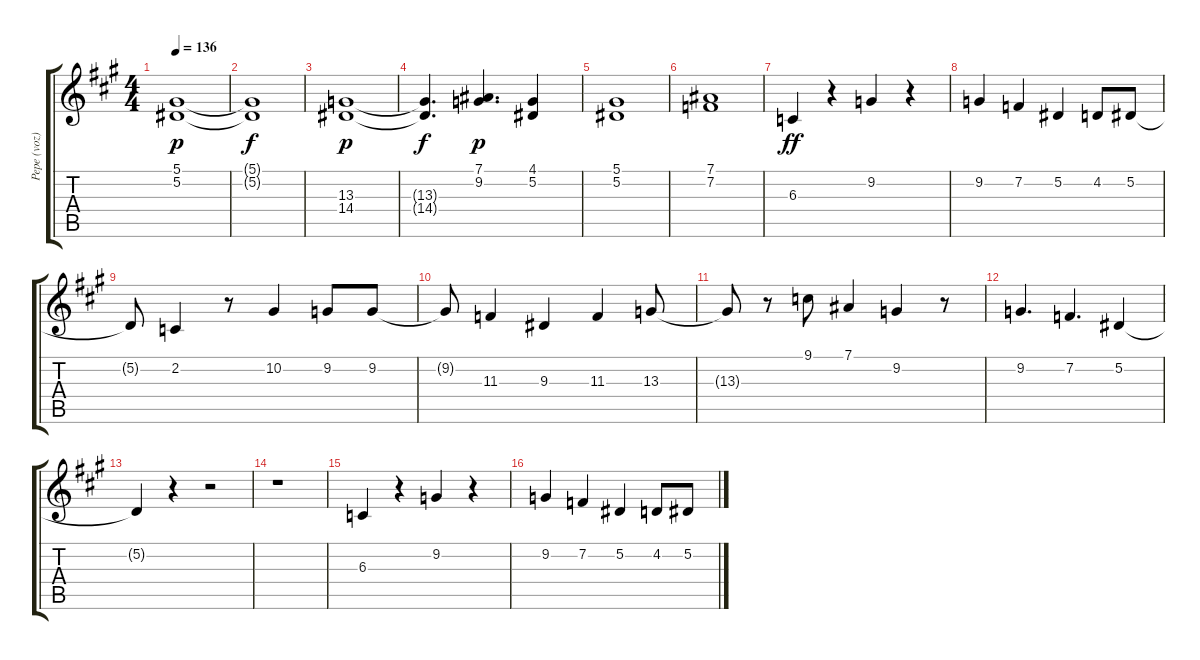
\track ("Pepe (voz)" "Pepe (voz)") {instrument tenorsax}
\staff {score tabs}
\tuning (Eb4 Bb3 Gb3 Db3 Ab2 Eb2) {hide}
\ts (4 4)
\tempo 136
\clef g2
\ks a
(5.1 5.2).1{dy p} |
(5.1{t} 5.2{t}).1{dy f} |
(13.3 14.4).1{dy p} |
(13.3{t} 14.4{t}).4{d dy f} (7.1 9.2).4{d dy p} (4.1 5.2).4 |
(5.1 5.2).1 |
(7.1 7.2).1 |
6.3.4{dy ff volume 16 instrument tenorsax} r.4 9.2.4 r.4 |
9.2.4 7.2.4 5.2.4 4.2.8 5.2.8 |
5.2{t}.8 2.2.4 r.8 10.2.4 9.2.8 9.2.8 |
9.2{t}.8 11.3.4 9.3.4 11.3.4 13.3.8 |
13.3{t}.8 r.8 9.1.8 7.1.4 9.2.4 r.8 |
9.2.4{d} 7.2.4{d} 5.2.4 |
5.2{t}.4 r.4 r.2 |
r.1 |
6.3.4 r.4 9.2.4 r.4 |
9.2.4 7.2.4 5.2.4 4.2.8 5.2.8
